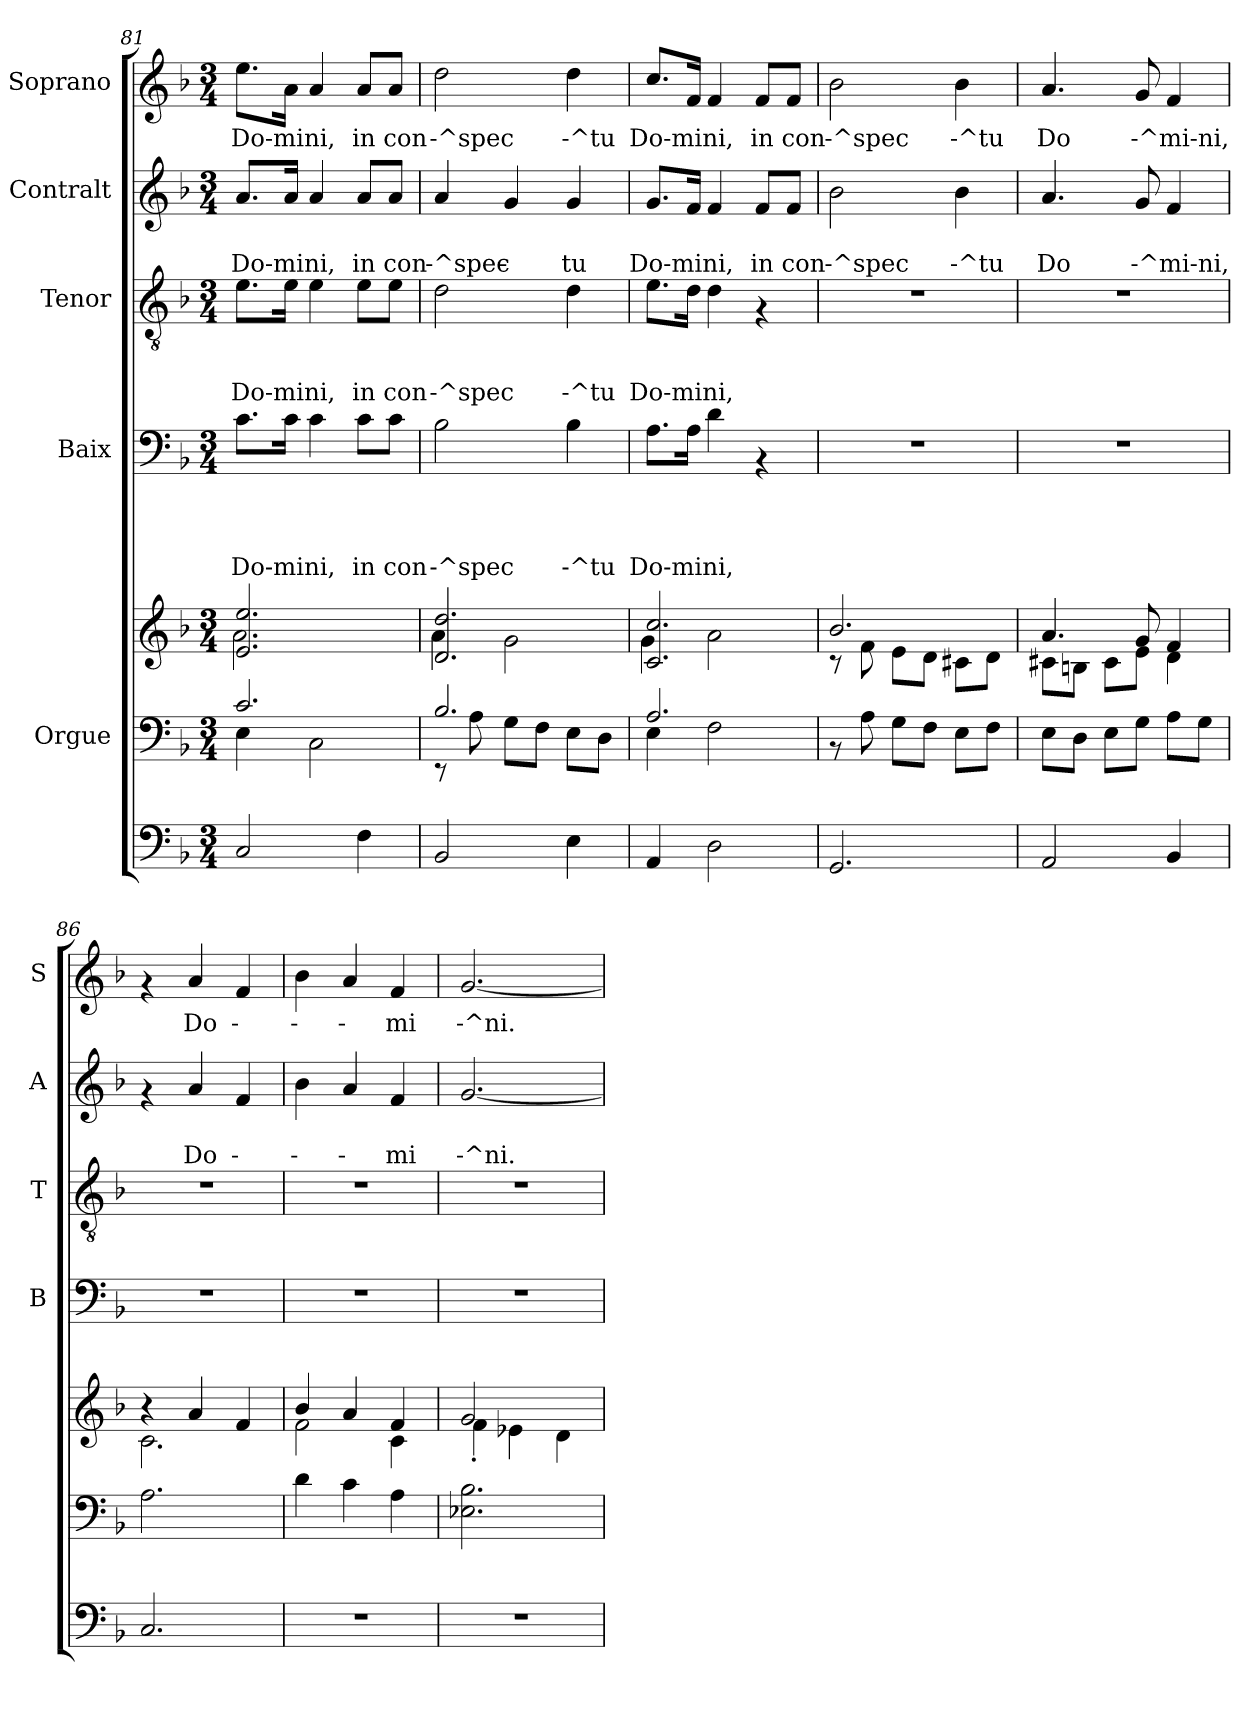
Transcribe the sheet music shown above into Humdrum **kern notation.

**kern	**kern	**kern	**kern	**text	**text	**text	**text	**kern	**text	**text	**text	**kern	**text	**text	**kern	**text
*part6	*part5	*part5	*part4	*part4	*part4	*part4	*part4	*part3	*part3	*part3	*part3	*part2	*part2	*part2	*part1	*part1
*staff7	*staff6	*staff5	*staff4	*staff4	*staff4	*staff4	*staff4	*staff3	*staff3	*staff3	*staff3	*staff2	*staff2	*staff2	*staff1	*staff1
*	*I"Orgue	*	*I"Baix	*	*	*	*	*I"Tenor	*	*	*	*I"Contralt	*	*	*I"Soprano	*
*	*	*	*I'B	*	*	*	*	*I'T	*	*	*	*I'A	*	*	*I'S	*
*clefF4	*clefF4	*clefG2	*clefF4	*	*	*	*	*clefGv2	*	*	*	*clefG2	*	*	*clefG2	*
*k[b-]	*k[b-]	*k[b-]	*k[b-]	*	*	*	*	*k[b-]	*	*	*	*k[b-]	*	*	*k[b-]	*
*F:	*F:	*F:	*F:	*	*	*	*	*F:	*	*	*	*F:	*	*	*F:	*
*M3/4	*M3/4	*M3/4	*M3/4	*	*	*	*	*M3/4	*	*	*	*M3/4	*	*	*M3/4	*
=81	=81	=81	=81	=81	=81	=81	=81	=81	=81	=81	=81	=81	=81	=81	=81	=81
*	*^	*^	*	*	*	*	*	*	*	*	*	*	*	*	*	*
!	!	!	!	!	!	!	!	!	!LO:LY:b	!	!	!	!LO:LY:b	!	!	!LO:LY:b	!	!LO:LY:b
2C/	2.c/	4E\	2.e/ 2.ee/	2.a\	8.c\L	.	.	.	Do‐mi	8.e\L	.	.	Do‐mi	8.a/L	.	Do‐mi	8.ee\L	Do‐mi
.	.	.	.	.	16c\Jk	.	.	.	.	16e\Jk	.	.	.	16a/Jk	.	.	16a\Jk	.
!	!	!	!	!	!	!	!	!	!LO:LY:b	!	!	!	!LO:LY:b	!	!	!LO:LY:b	!	!LO:LY:b
.	.	2C\	.	.	4c\	.	.	.	ni,	4e\	.	.	ni,	4a/	.	ni,	4a/	ni,
!	!	!	!	!	!	!	!	!	!LO:LY:b	!	!	!	!LO:LY:b	!	!	!LO:LY:b	!	!LO:LY:b
4F\	.	.	.	.	8c\L	.	.	.	in	8e\L	.	.	in	8a/L	.	in	8a/L	in
!	!	!	!	!	!	!	!	!	!LO:LY:b	!	!	!	!LO:LY:b	!	!	!LO:LY:b	!	!LO:LY:b
.	.	.	.	.	8c\J	.	.	.	con	8e\J	.	.	con	8a/J	.	con	8a/J	con
=82	=82	=82	=82	=82	=82	=82	=82	=82	=82	=82	=82	=82	=82	=82	=82	=82	=82	=82
!	!	!	!	!	!	!	!	!	!LO:LY:b	!	!	!	!LO:LY:b	!	!	!LO:LY:b	!	!LO:LY:b
2BB-/	2.B-/	8rEE	2.d/ 2.dd/	4a\	2B-\	.	.	.	‐^spec	2d\	.	.	‐^spec	4a/	.	‐^spec	2dd\	‐^spec
.	.	8A\	.	.	.	.	.	.	.	.	.	.	.	.	.	.	.	.
!	!	!	!	!	!	!	!	!	!	!	!	!	!	!	!	!LO:LY:b	!	!
.	.	8G\L	.	2g\	.	.	.	.	.	.	.	.	.	4g/	.	‐	.	.
.	.	8F\J	.	.	.	.	.	.	.	.	.	.	.	.	.	.	.	.
!	!	!	!	!	!	!	!	!	!LO:LY:b	!	!	!	!LO:LY:b	!	!	!LO:LY:b	!	!LO:LY:b
4E\	.	8E\L	.	.	4B-\	.	.	.	‐^tu	4d\	.	.	‐^tu	4g/	.	tu	4dd\	‐^tu
.	.	8D\J	.	.	.	.	.	.	.	.	.	.	.	.	.	.	.	.
=83	=83	=83	=83	=83	=83	=83	=83	=83	=83	=83	=83	=83	=83	=83	=83	=83	=83	=83
!	!	!	!	!	!	!	!	!	!LO:LY:b	!	!	!	!LO:LY:b	!	!	!LO:LY:b	!	!LO:LY:b
4AA/	2.A/	4E\	2.c/ 2.cc/	4g\	8.A\L	.	.	.	Do‐mi	8.e\L	.	.	Do‐mi	8.g/L	.	Do‐mi	8.cc/L	Do‐mi
.	.	.	.	.	16A\Jk	.	.	.	.	16d\Jk	.	.	.	16f/Jk	.	.	16f/Jk	.
!	!	!	!	!	!	!	!	!	!LO:LY:b	!	!	!	!LO:LY:b	!	!	!LO:LY:b	!	!LO:LY:b
2D\	.	2F\	.	2a\	4d\	.	.	.	ni,	4d\	.	.	ni,	4f/	.	ni,	4f/	ni,
!	!	!	!	!	!	!	!	!	!	!	!	!	!	!	!	!LO:LY:b	!	!LO:LY:b
.	.	.	.	.	4rAA	.	.	.	.	4rF	.	.	.	8f/L	.	in	8f/L	in
!	!	!	!	!	!	!	!	!	!	!	!	!	!	!	!	!LO:LY:b	!	!LO:LY:b
.	.	.	.	.	.	.	.	.	.	.	.	.	.	8f/J	.	con	8f/J	con
*	*v	*v	*	*	*	*	*	*	*	*	*	*	*	*	*	*	*	*
=84	=84	=84	=84	=84	=84	=84	=84	=84	=84	=84	=84	=84	=84	=84	=84	=84	=84
!	!	!	!	!	!	!	!	!	!	!	!	!	!	!	!LO:LY:b	!	!LO:LY:b
2.GG/	8rAA	2.b-/	8rc	2.r	.	.	.	.	2.r	.	.	.	2b-\	.	‐^spec	2b-\	‐^spec
.	8A\	.	8f\	.	.	.	.	.	.	.	.	.	.	.	.	.	.
.	8G\L	.	8e\L	.	.	.	.	.	.	.	.	.	.	.	.	.	.
.	8F\J	.	8d\J	.	.	.	.	.	.	.	.	.	.	.	.	.	.
!	!	!	!	!	!	!	!	!	!	!	!	!	!	!	!LO:LY:b	!	!LO:LY:b
.	8E\L	.	8c#X\L	.	.	.	.	.	.	.	.	.	4b-\	.	‐^tu	4b-\	‐^tu
.	8F\J	.	8d\J	.	.	.	.	.	.	.	.	.	.	.	.	.	.
!!LO:PB:g=z
=85	=85	=85	=85	=85	=85	=85	=85	=85	=85	=85	=85	=85	=85	=85	=85	=85	=85
!	!	!	!	!	!	!	!	!	!	!	!	!	!	!	!LO:LY:b	!	!LO:LY:b
2AA/	8E\L	4.a/	8c#X\L	2.r	.	.	.	.	2.r	.	.	.	4.a/	.	Do	4.a/	Do
.	8D\J	.	8Bn\J	.	.	.	.	.	.	.	.	.	.	.	.	.	.
.	8E\L	.	8c#\L	.	.	.	.	.	.	.	.	.	.	.	.	.	.
!	!	!	!	!	!	!	!	!	!	!	!	!	!	!	!LO:LY:b	!	!LO:LY:b
.	8G\J	8g/	8e\J	.	.	.	.	.	.	.	.	.	8g/	.	‐^mi‐ni,	8g/	‐^mi‐ni,
4BB-/	8A\L	4f/	4d\	.	.	.	.	.	.	.	.	.	4f/	.	.	4f/	.
.	8G\J	.	.	.	.	.	.	.	.	.	.	.	.	.	.	.	.
=86	=86	=86	=86	=86	=86	=86	=86	=86	=86	=86	=86	=86	=86	=86	=86	=86	=86
2.C/	2.A\	4ra	2.c\	2.r	.	.	.	.	2.r	.	.	.	4rf	.	.	4rf	.
!	!	!	!	!	!	!	!	!	!	!	!	!	!	!	!LO:LY:b	!	!LO:LY:b
.	.	4a/	.	.	.	.	.	.	.	.	.	.	4a/	.	Do	4a/	Do
!	!	!	!	!	!	!	!	!	!	!	!	!	!	!	!LO:LY:b	!	!LO:LY:b
.	.	4f/	.	.	.	.	.	.	.	.	.	.	4f/	.	‐	4f/	‐
=87	=87	=87	=87	=87	=87	=87	=87	=87	=87	=87	=87	=87	=87	=87	=87	=87	=87
!	!	!	!	!	!	!	!	!	!	!	!	!	!	!	!LO:LY:b	!	!LO:LY:b
2.r	4d\	4b-/	2f\	2.r	.	.	.	.	2.r	.	.	.	4b-\	.	‐	4b-\	‐
!	!	!	!	!	!	!	!	!	!	!	!	!	!	!	!LO:LY:b	!	!LO:LY:b
.	4c\	4a/	.	.	.	.	.	.	.	.	.	.	4a/	.	‐	4a/	‐
!	!	!	!	!	!	!	!	!	!	!	!	!	!	!	!LO:LY:b	!	!LO:LY:b
.	4A\	4f/	4c\	.	.	.	.	.	.	.	.	.	4f/	.	mi	4f/	mi
=88	=88	=88	=88	=88	=88	=88	=88	=88	=88	=88	=88	=88	=88	=88	=88	=88	=88
!	!	!	!	!	!	!	!	!	!	!	!	!	!	!	!LO:LY:b	!	!LO:LY:b
2.r	2.E-X\ 2.B-\	2g/	4f'<\	2.r	.	.	.	.	2.r	.	.	.	[<2.g/	.	‐^ni.	[<2.g/	‐^ni.
.	.	.	4e-X\	.	.	.	.	.	.	.	.	.	.	.	.	.	.
.	.	4ryy	4d\	.	.	.	.	.	.	.	.	.	.	.	.	.	.
*	*	*v	*v	*	*	*	*	*	*	*	*	*	*	*	*	*	*
=	=	=	=	=	=	=	=	=	=	=	=	=	=	=	=	=
*-	*-	*-	*-	*-	*-	*-	*-	*-	*-	*-	*-	*-	*-	*-	*-	*-
